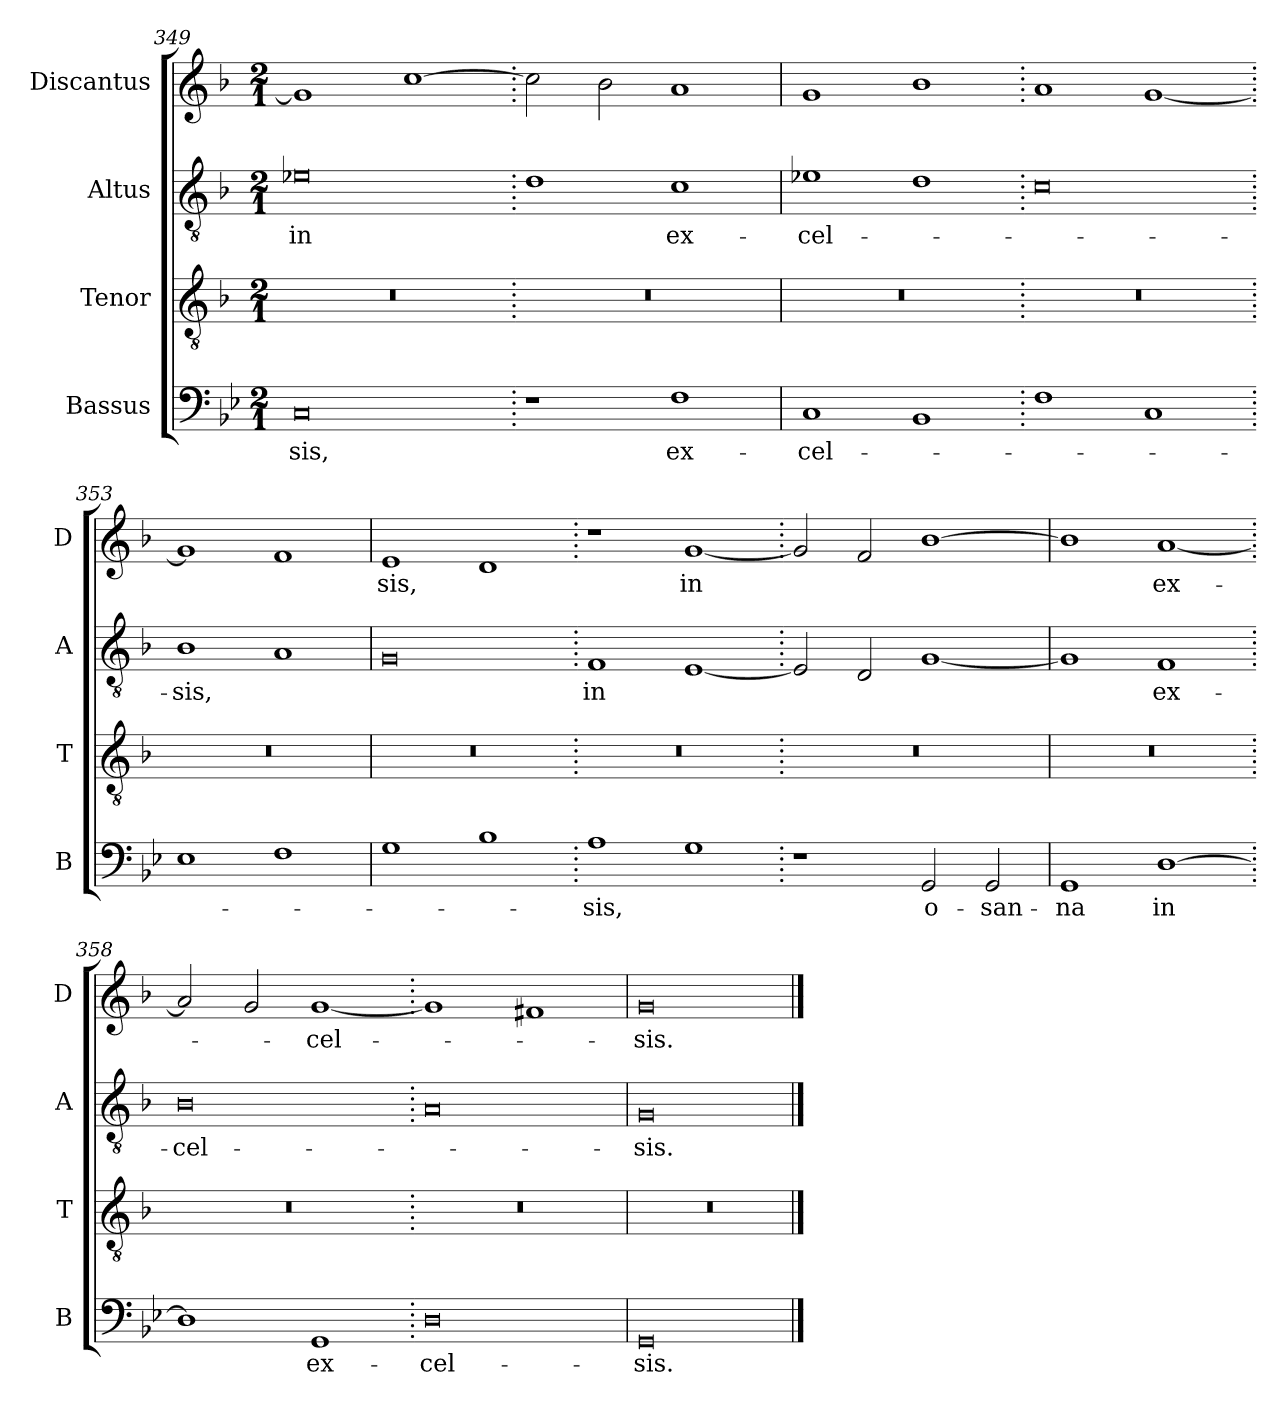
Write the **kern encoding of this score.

**kern	**text	**kern	**kern	**text	**kern	**text
*part4	*part4	*part3	*part2	*part2	*part1	*part1
*staff4	*staff4	*staff3	*staff2	*staff2	*staff1	*staff1
*I"Bassus	*	*I"Tenor	*I"Altus	*	*I"Discantus	*
*I'B	*	*I'T	*I'A	*	*I'D	*
*clefF4	*	*clefGv2	*clefGv2	*	*clefG2	*
*k[b-e-]	*	*k[b-]	*k[b-]	*	*k[b-]	*
*M2/1	*	*M2/1	*M2/1	*	*M2/1	*
=349	=349	=349	=349	=349	=349	=349
0C	-sis,	0r	0e-X	in	1g]	.
.	.	.	.	.	[1cc	.
=350.	=350.	=350.	=350.	=350.	=350.	=350.
1r	.	0r	1d	.	2cc]	.
.	.	.	.	.	2b-	.
1F	ex-	.	1c	ex-	1a	.
=351	=351	=351	=351	=351	=351	=351
1C	-cel-	0r	1e-X	-cel-	1g	.
1BB-	.	.	1d	.	1b-	.
=352.	=352.	=352.	=352.	=352.	=352.	=352.
1F	.	0r	0c	.	1a	.
1C	.	.	.	.	[1g	.
=353.	=353.	=353.	=353.	=353.	=353.	=353.
1E-	.	0r	1B-	-sis,	1g]	.
1F	.	.	1A	.	1f	.
=354	=354	=354	=354	=354	=354	=354
1G	.	0r	0G	.	1e	-sis,
1B-	.	.	.	.	1d	.
=355.	=355.	=355.	=355.	=355.	=355.	=355.
1A	-sis,	0r	1F	in	1r	.
1G	.	.	[1E	.	[1g	in
=356.	=356.	=356.	=356.	=356.	=356.	=356.
1r	.	0r	2E]	.	2g]	.
.	.	.	2D	.	2f	.
2GG	o-	.	[1G	.	[1b-	.
2GG	-san-	.	.	.	.	.
=357	=357	=357	=357	=357	=357	=357
1GG	-na	0r	1G]	.	1b-]	.
[1D	in	.	1F	ex-	[1a	ex-
=358.	=358.	=358.	=358.	=358.	=358.	=358.
1D]	.	0r	0B-	-cel-	2a]	.
.	.	.	.	.	2g	.
1GG	ex-	.	.	.	[1g	-cel-
=359.	=359.	=359.	=359.	=359.	=359.	=359.
0D	-cel-	0r	0A	.	1g]	.
.	.	.	.	.	1f#X	.
=360	=360	=360	=360	=360	=360	=360
0GG	-sis.	0r	0G	-sis.	0g	-sis.
==	==	==	==	==	==	==
*-	*-	*-	*-	*-	*-	*-
